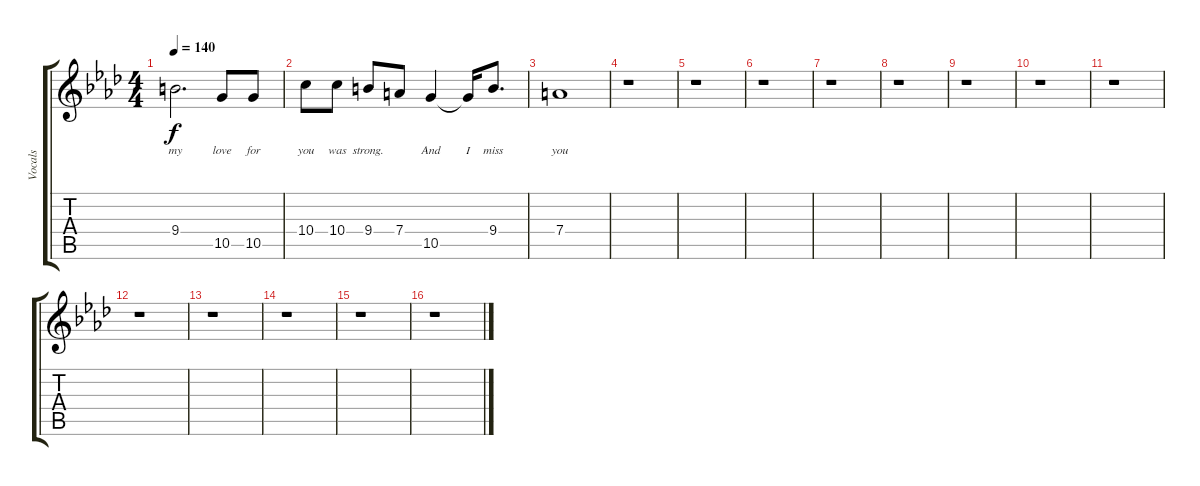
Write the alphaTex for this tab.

\track ("Vocals" "Vocals") {instrument distortionguitar}
\staff {score tabs}
\tuning (E4 B3 G3 D3 A2 E2) {hide}
\ts (4 4)
\tempo 140
\clef g2
\ks ab
9.4.2{d lyrics (0 "my") lyrics (1 "") lyrics (2 "") lyrics (3 "") lyrics (4 "") dy f} 10.5.8{lyrics (0 "love") lyrics (1 "") lyrics (2 "") lyrics (3 "") lyrics (4 "")} 10.5.8{lyrics (0 "for") lyrics (1 "") lyrics (2 "") lyrics (3 "") lyrics (4 "")} |
10.4.8{lyrics (0 "you") lyrics (1 "") lyrics (2 "") lyrics (3 "") lyrics (4 "")} 10.4.8{lyrics (0 "was") lyrics (1 "") lyrics (2 "") lyrics (3 "") lyrics (4 "")} 9.4.8{lyrics (0 "strong.") lyrics (1 "") lyrics (2 "") lyrics (3 "") lyrics (4 "")} 7.4.8{lyrics (0 "") lyrics (1 "") lyrics (2 "") lyrics (3 "") lyrics (4 "")} 10.5.4{lyrics (0 "And") lyrics (1 "") lyrics (2 "") lyrics (3 "") lyrics (4 "")} 10.5{t}.16{lyrics (0 "I") lyrics (1 "") lyrics (2 "") lyrics (3 "") lyrics (4 "")} 9.4.8{d lyrics (0 "miss") lyrics (1 "") lyrics (2 "") lyrics (3 "") lyrics (4 "")} |
7.4.1{lyrics (0 "you") lyrics (1 "") lyrics (2 "") lyrics (3 "") lyrics (4 "")} |
r.1 |
r.1 |
r.1 |
r.1 |
r.1 |
r.1 |
r.1 |
r.1 |
r.1 |
r.1 |
r.1 |
r.1 |
r.1
